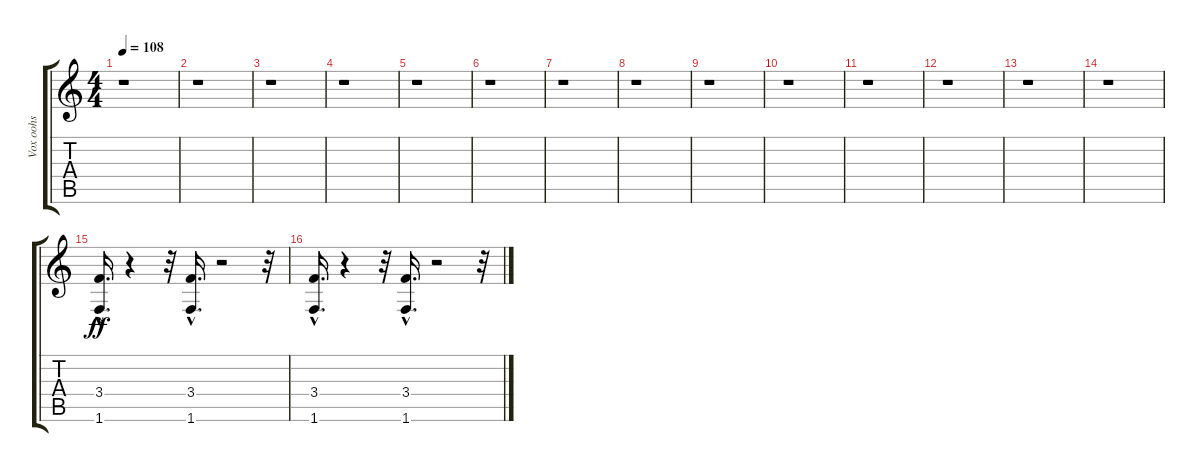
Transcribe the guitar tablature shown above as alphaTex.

\track ("Vox oohs            " "Vox oohs  ") {instrument acousticguitarnylon}
\staff {score tabs}
\tuning (E4 B3 G3 D3 A2 E2) {hide}
\ts (4 4)
\tempo 108
\clef g2
\ks c
r.1{dy ff} |
r.1 |
r.1 |
r.1 |
r.1 |
r.1 |
r.1 |
r.1 |
r.1 |
r.1 |
r.1 |
r.1 |
r.1 |
r.1 |
(3.4{hac} 1.6{hac}).16{d} r.4 r.32 (3.4{hac} 1.6{hac}).16{d} r.2 r.32 |
(3.4{hac} 1.6{hac}).16{d} r.4 r.32 (3.4{hac} 1.6{hac}).16{d} r.2 r.32
